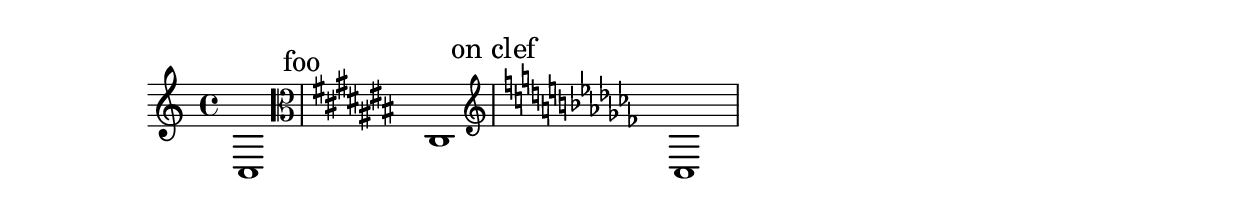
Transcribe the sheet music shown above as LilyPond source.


\header {

  texidoc = "The rehearsal mark is put on top a breakable symbol,
  according to the value of @code{rehearsalMarkAlignSymbol}."

}

\version "2.7.19"
  
\relative {
  c1 \mark "foo"
  \key cis \major
  \clef alto
  \set Score.rehearsalMarkAlignSymbol = #'key-signature
  \mark "on-key"
  cis
 \key ces \major
  \set Score.rehearsalMarkAlignSymbol = #'clef
  \clef treble
  \mark "on clef"
  ces
}
